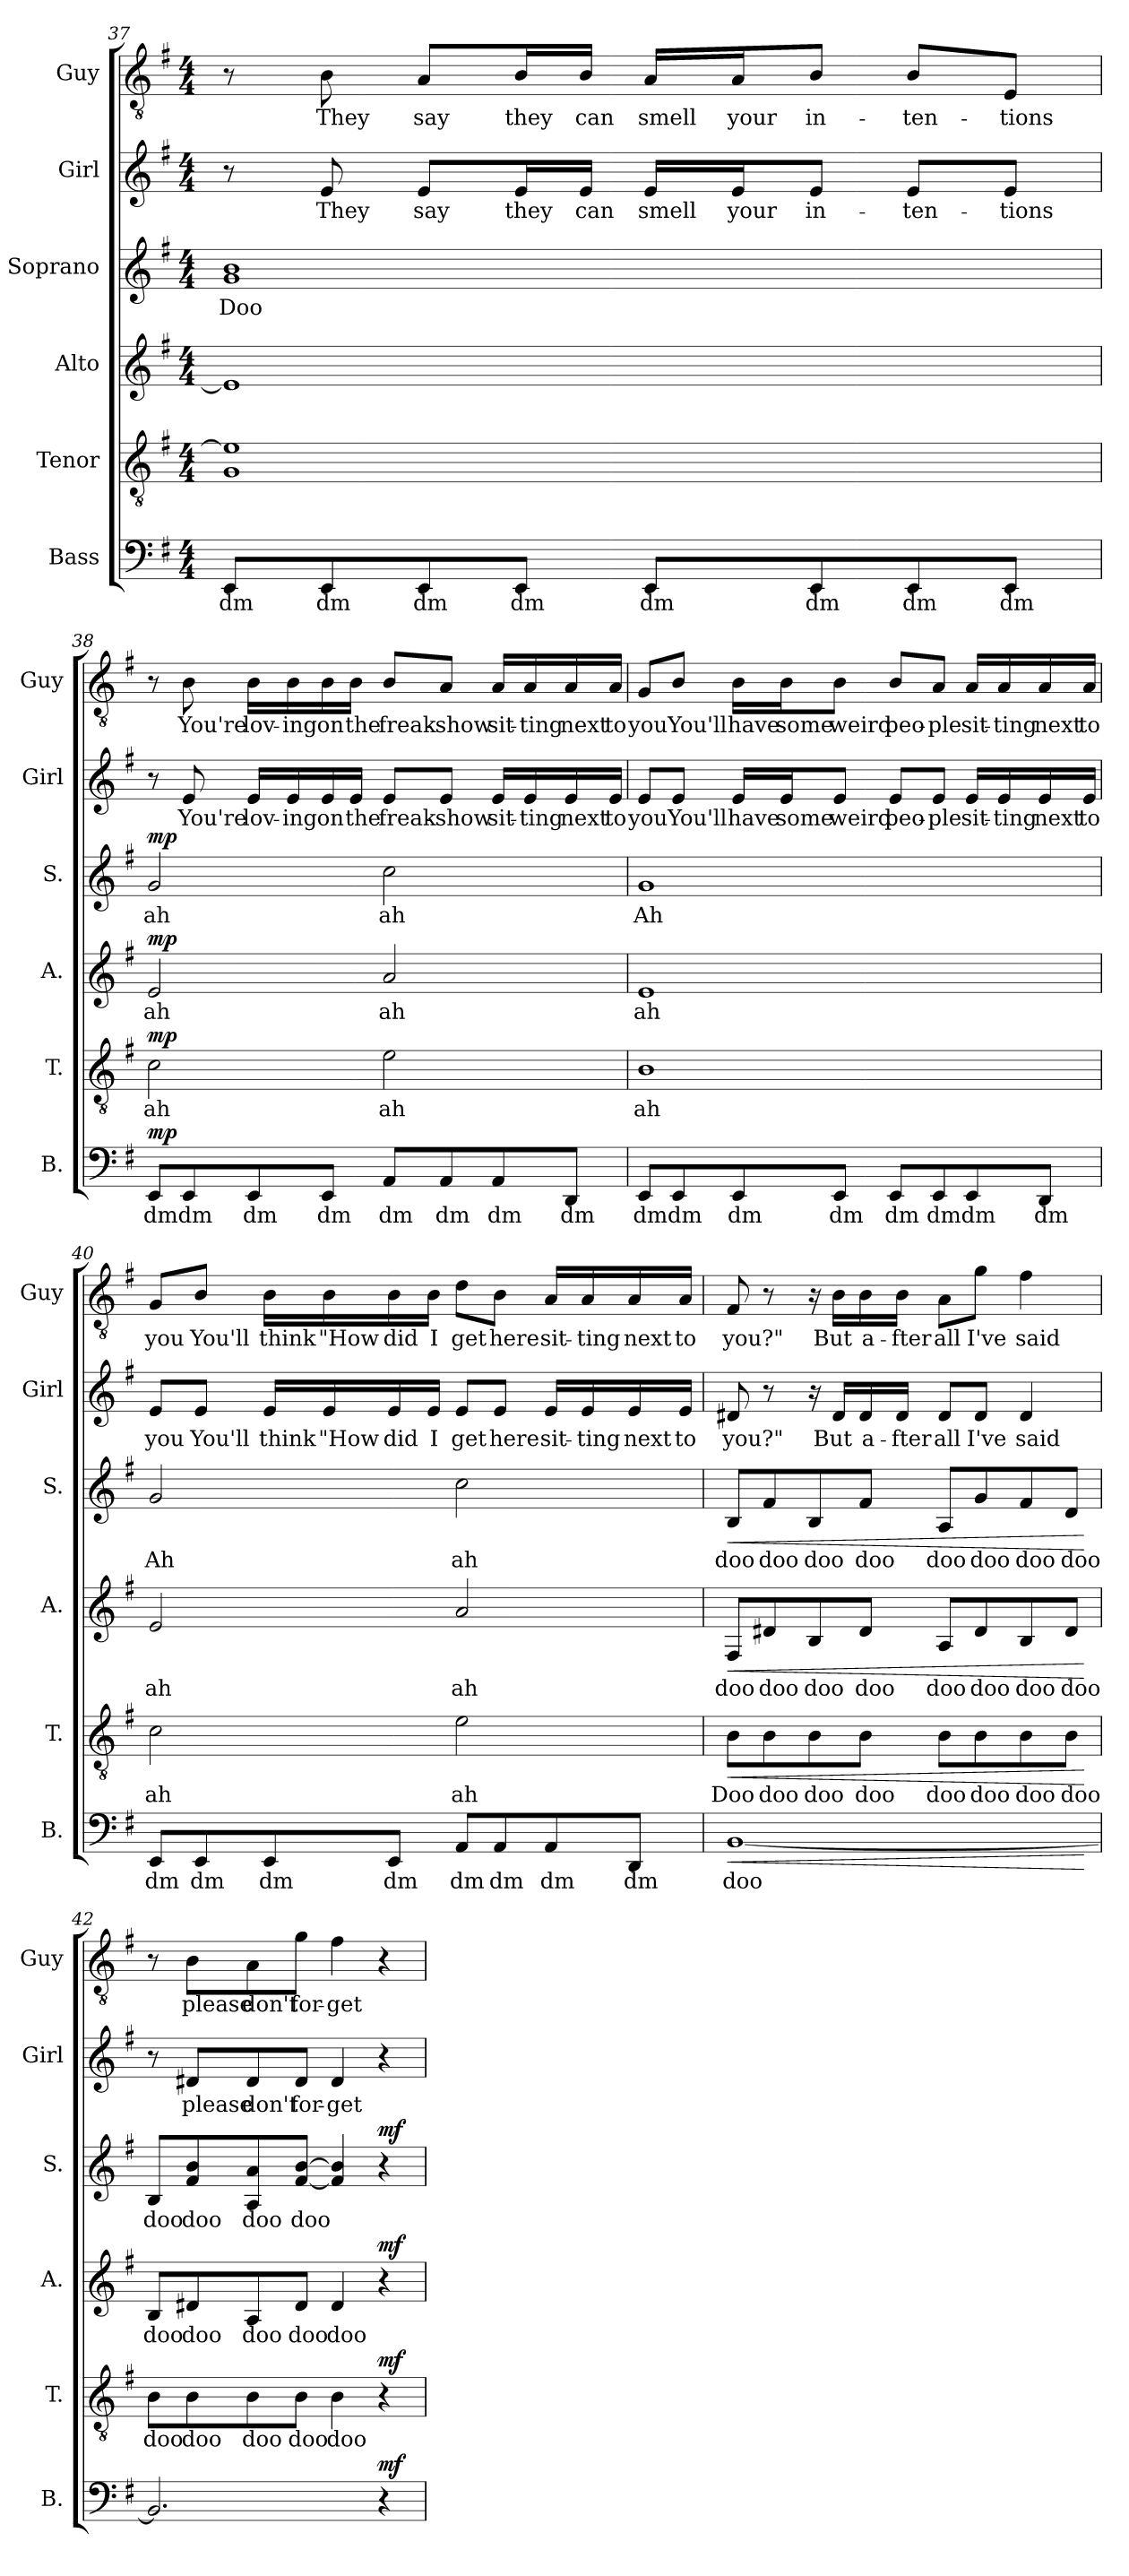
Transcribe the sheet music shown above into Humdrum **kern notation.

**kern	**text	**dynam	**kern	**text	**dynam	**kern	**text	**dynam	**kern	**text	**dynam	**kern	**text	**kern	**text
*part6	*part6	*part6	*part5	*part5	*part5	*part4	*part4	*part4	*part3	*part3	*part3	*part2	*part2	*part1	*part1
*staff6	*staff6	*staff6	*staff5	*staff5	*staff5	*staff4	*staff4	*staff4	*staff3	*staff3	*staff3	*staff2	*staff2	*staff1	*staff1
*I"Bass	*	*	*I"Tenor	*	*	*I"Alto	*	*	*I"Soprano	*	*	*I"Girl	*	*I"Guy	*
*I'B.	*	*	*I'T.	*	*	*I'A.	*	*	*I'S.	*	*	*I'Girl	*	*I'Guy	*
!!LO:PB:g=z
*clefF4	*	*	*clefGv2	*	*	*clefG2	*	*	*clefG2	*	*	*clefG2	*	*clefGv2	*
*k[f#]	*	*	*k[f#]	*	*	*k[f#]	*	*	*k[f#]	*	*	*k[f#]	*	*k[f#]	*
*M4/4	*	*	*M4/4	*	*	*M4/4	*	*	*M4/4	*	*	*M4/4	*	*M4/4	*
=37	=37	=37	=37	=37	=37	=37	=37	=37	=37	=37	=37	=37	=37	=37	=37
!	!LO:LY:b	!	!	!	!	!	!	!	!	!LO:LY:b	!	!	!	!	!
8EE/L	dm	.	1G 1e]	.	.	1e]	.	.	1g 1b	Doo	.	8r	.	8r	.
!	!LO:LY:b	!	!	!	!	!	!	!	!	!	!	!	!LO:LY:b	!	!LO:LY:b
8EE/	dm	.	.	.	.	.	.	.	.	.	.	8e/	They	8B\	They
!	!LO:LY:b	!	!	!	!	!	!	!	!	!	!	!	!LO:LY:b	!	!LO:LY:b
8EE/	dm	.	.	.	.	.	.	.	.	.	.	8e/L	say	8A/L	say
!	!LO:LY:b	!	!	!	!	!	!	!	!	!	!	!	!LO:LY:b	!	!LO:LY:b
8EE/J	dm	.	.	.	.	.	.	.	.	.	.	16e/L	they	16B/L	they
!	!	!	!	!	!	!	!	!	!	!	!	!	!LO:LY:b	!	!LO:LY:b
.	.	.	.	.	.	.	.	.	.	.	.	16e/JJ	can	16B/JJ	can
!	!LO:LY:b	!	!	!	!	!	!	!	!	!	!	!	!LO:LY:b	!	!LO:LY:b
8EE/L	dm	.	.	.	.	.	.	.	.	.	.	16e/LL	smell	16A/LL	smell
!	!	!	!	!	!	!	!	!	!	!	!	!	!LO:LY:b	!	!LO:LY:b
.	.	.	.	.	.	.	.	.	.	.	.	16e/J	your	16A/J	your
!	!LO:LY:b	!	!	!	!	!	!	!	!	!	!	!	!LO:LY:b	!	!LO:LY:b
8EE/	dm	.	.	.	.	.	.	.	.	.	.	8e/J	in-	8B/J	in-
!	!LO:LY:b	!	!	!	!	!	!	!	!	!	!	!	!LO:LY:b	!	!LO:LY:b
8EE/	dm	.	.	.	.	.	.	.	.	.	.	8e/L	-ten-	8B/L	-ten-
!	!LO:LY:b	!	!	!	!	!	!	!	!	!	!	!	!LO:LY:b	!	!LO:LY:b
8EE/J	dm	.	.	.	.	.	.	.	.	.	.	8e/J	-tions	8E/J	-tions
=38	=38	=38	=38	=38	=38	=38	=38	=38	=38	=38	=38	=38	=38	=38	=38
!	!LO:LY:b	!LO:DY:b	!	!LO:LY:b	!LO:DY:b	!	!LO:LY:b	!LO:DY:b	!	!LO:LY:b	!LO:DY:b	!	!	!	!
8EE/L	dm	mp	2c\	ah	mp	2e/	ah	mp	2g/	ah	mp	8r	.	8r	.
!	!LO:LY:b	!	!	!	!	!	!	!	!	!	!	!	!LO:LY:b	!	!LO:LY:b
8EE/	dm	.	.	.	.	.	.	.	.	.	.	8e/	You're	8B\	You're
!	!LO:LY:b	!	!	!	!	!	!	!	!	!	!	!	!LO:LY:b	!	!LO:LY:b
8EE/	dm	.	.	.	.	.	.	.	.	.	.	16e/LL	lov-	16B\LL	lov-
!	!	!	!	!	!	!	!	!	!	!	!	!	!LO:LY:b	!	!LO:LY:b
.	.	.	.	.	.	.	.	.	.	.	.	16e/	-ing	16B\	-ing
!	!LO:LY:b	!	!	!	!	!	!	!	!	!	!	!	!LO:LY:b	!	!LO:LY:b
8EE/J	dm	.	.	.	.	.	.	.	.	.	.	16e/	on	16B\	on
!	!	!	!	!	!	!	!	!	!	!	!	!	!LO:LY:b	!	!LO:LY:b
.	.	.	.	.	.	.	.	.	.	.	.	16e/JJ	the	16B\JJ	the
!	!LO:LY:b	!	!	!LO:LY:b	!	!	!LO:LY:b	!	!	!LO:LY:b	!	!	!LO:LY:b	!	!LO:LY:b
8AA/L	dm	.	2e\	ah	.	2a/	ah	.	2cc\	ah	.	8e/L	freak-	8B/L	freak-
!	!LO:LY:b	!	!	!	!	!	!	!	!	!	!	!	!LO:LY:b	!	!LO:LY:b
8AA/	dm	.	.	.	.	.	.	.	.	.	.	8e/J	-show	8A/J	-show
!	!LO:LY:b	!	!	!	!	!	!	!	!	!	!	!	!LO:LY:b	!	!LO:LY:b
8AA/	dm	.	.	.	.	.	.	.	.	.	.	16e/LL	sit-	16A/LL	sit-
!	!	!	!	!	!	!	!	!	!	!	!	!	!LO:LY:b	!	!LO:LY:b
.	.	.	.	.	.	.	.	.	.	.	.	16e/	-ting	16A/	-ting
!	!LO:LY:b	!	!	!	!	!	!	!	!	!	!	!	!LO:LY:b	!	!LO:LY:b
8DD/J	dm	.	.	.	.	.	.	.	.	.	.	16e/	next	16A/	next
!	!	!	!	!	!	!	!	!	!	!	!	!	!LO:LY:b	!	!LO:LY:b
.	.	.	.	.	.	.	.	.	.	.	.	16e/JJ	to	16A/JJ	to
=39	=39	=39	=39	=39	=39	=39	=39	=39	=39	=39	=39	=39	=39	=39	=39
!	!LO:LY:b	!	!	!LO:LY:b	!	!	!LO:LY:b	!	!	!LO:LY:b	!	!	!LO:LY:b	!	!LO:LY:b
8EE/L	dm	.	1B	ah	.	1e	ah	.	1g	Ah	.	8e/L	you	8G/L	you
!	!LO:LY:b	!	!	!	!	!	!	!	!	!	!	!	!LO:LY:b	!	!LO:LY:b
8EE/	dm	.	.	.	.	.	.	.	.	.	.	8e/J	You'll	8B/J	You'll
!	!LO:LY:b	!	!	!	!	!	!	!	!	!	!	!	!LO:LY:b	!	!LO:LY:b
8EE/	dm	.	.	.	.	.	.	.	.	.	.	16e/LL	have	16B\LL	have
!	!	!	!	!	!	!	!	!	!	!	!	!	!LO:LY:b	!	!LO:LY:b
.	.	.	.	.	.	.	.	.	.	.	.	16e/J	some	16B\J	some
!	!LO:LY:b	!	!	!	!	!	!	!	!	!	!	!	!LO:LY:b	!	!LO:LY:b
8EE/J	dm	.	.	.	.	.	.	.	.	.	.	8e/J	weird	8B\J	weird
!	!LO:LY:b	!	!	!	!	!	!	!	!	!	!	!	!LO:LY:b	!	!LO:LY:b
8EE/L	dm	.	.	.	.	.	.	.	.	.	.	8e/L	peo-	8B/L	peo-
!	!LO:LY:b	!	!	!	!	!	!	!	!	!	!	!	!LO:LY:b	!	!LO:LY:b
8EE/	dm	.	.	.	.	.	.	.	.	.	.	8e/J	-ple	8A/J	-ple
!	!LO:LY:b	!	!	!	!	!	!	!	!	!	!	!	!LO:LY:b	!	!LO:LY:b
8EE/	dm	.	.	.	.	.	.	.	.	.	.	16e/LL	sit-	16A/LL	sit-
!	!	!	!	!	!	!	!	!	!	!	!	!	!LO:LY:b	!	!LO:LY:b
.	.	.	.	.	.	.	.	.	.	.	.	16e/	-ting	16A/	-ting
!	!LO:LY:b	!	!	!	!	!	!	!	!	!	!	!	!LO:LY:b	!	!LO:LY:b
8DD/J	dm	.	.	.	.	.	.	.	.	.	.	16e/	next	16A/	next
!	!	!	!	!	!	!	!	!	!	!	!	!	!LO:LY:b	!	!LO:LY:b
.	.	.	.	.	.	.	.	.	.	.	.	16e/JJ	to	16A/JJ	to
!!LO:PB:g=z
=40	=40	=40	=40	=40	=40	=40	=40	=40	=40	=40	=40	=40	=40	=40	=40
!	!LO:LY:b	!	!	!LO:LY:b	!	!	!LO:LY:b	!	!	!LO:LY:b	!	!	!LO:LY:b	!	!LO:LY:b
8EE/L	dm	.	2c\	ah	.	2e/	ah	.	2g/	Ah	.	8e/L	you	8G/L	you
!	!LO:LY:b	!	!	!	!	!	!	!	!	!	!	!	!LO:LY:b	!	!LO:LY:b
8EE/	dm	.	.	.	.	.	.	.	.	.	.	8e/J	You'll	8B/J	You'll
!	!LO:LY:b	!	!	!	!	!	!	!	!	!	!	!	!LO:LY:b	!	!LO:LY:b
8EE/	dm	.	.	.	.	.	.	.	.	.	.	16e/LL	think	16B\LL	think
!	!	!	!	!	!	!	!	!	!	!	!	!	!LO:LY:b	!	!LO:LY:b
.	.	.	.	.	.	.	.	.	.	.	.	16e/	"How	16B\	"How
!	!LO:LY:b	!	!	!	!	!	!	!	!	!	!	!	!LO:LY:b	!	!LO:LY:b
8EE/J	dm	.	.	.	.	.	.	.	.	.	.	16e/	did	16B\	did
!	!	!	!	!	!	!	!	!	!	!	!	!	!LO:LY:b	!	!LO:LY:b
.	.	.	.	.	.	.	.	.	.	.	.	16e/JJ	I	16B\JJ	I
!	!LO:LY:b	!	!	!LO:LY:b	!	!	!LO:LY:b	!	!	!LO:LY:b	!	!	!LO:LY:b	!	!LO:LY:b
8AA/L	dm	.	2e\	ah	.	2a/	ah	.	2cc\	ah	.	8e/L	get	8d\L	get
!	!LO:LY:b	!	!	!	!	!	!	!	!	!	!	!	!LO:LY:b	!	!LO:LY:b
8AA/	dm	.	.	.	.	.	.	.	.	.	.	8e/J	here	8B\J	here
!	!LO:LY:b	!	!	!	!	!	!	!	!	!	!	!	!LO:LY:b	!	!LO:LY:b
8AA/	dm	.	.	.	.	.	.	.	.	.	.	16e/LL	sit-	16A/LL	sit-
!	!	!	!	!	!	!	!	!	!	!	!	!	!LO:LY:b	!	!LO:LY:b
.	.	.	.	.	.	.	.	.	.	.	.	16e/	-ting	16A/	-ting
!	!LO:LY:b	!	!	!	!	!	!	!	!	!	!	!	!LO:LY:b	!	!LO:LY:b
8DD/J	dm	.	.	.	.	.	.	.	.	.	.	16e/	next	16A/	next
!	!	!	!	!	!	!	!	!	!	!	!	!	!LO:LY:b	!	!LO:LY:b
.	.	.	.	.	.	.	.	.	.	.	.	16e/JJ	to	16A/JJ	to
=41	=41	=41	=41	=41	=41	=41	=41	=41	=41	=41	=41	=41	=41	=41	=41
!	!LO:LY:b	!LO:HP:b	!	!LO:LY:b	!LO:HP:b	!	!LO:LY:b	!LO:HP:b	!	!LO:LY:b	!LO:HP:b	!	!LO:LY:b	!	!LO:LY:b
[1BB	doo	<	8B\L	Doo	<	8F#/L	doo	<	8B/L	doo	<	8d#X/	you?"	8F#/	you?"
!	!	!	!	!LO:LY:b	!	!	!LO:LY:b	!	!	!LO:LY:b	!	!	!	!	!
.	.	.	8B\	doo	.	8d#X/	doo	.	8f#/	doo	.	8r	.	8r	.
!	!	!	!	!LO:LY:b	!	!	!LO:LY:b	!	!	!LO:LY:b	!	!	!	!	!
.	.	.	8B\	doo	.	8B/	doo	.	8B/	doo	.	16r	.	16r	.
!	!	!	!	!	!	!	!	!	!	!	!	!	!LO:LY:b	!	!LO:LY:b
.	.	.	.	.	.	.	.	.	.	.	.	16d#/LL	But	16B\LL	But
!	!	!	!	!LO:LY:b	!	!	!LO:LY:b	!	!	!LO:LY:b	!	!	!LO:LY:b	!	!LO:LY:b
.	.	.	8B\J	doo	.	8d#/J	doo	.	8f#/J	doo	.	16d#/	a-	16B\	a-
!	!	!	!	!	!	!	!	!	!	!	!	!	!LO:LY:b	!	!LO:LY:b
.	.	.	.	.	.	.	.	.	.	.	.	16d#/JJ	-fter	16B\JJ	-fter
!	!	!	!	!LO:LY:b	!	!	!LO:LY:b	!	!	!LO:LY:b	!	!	!LO:LY:b	!	!LO:LY:b
.	.	.	8B\L	doo	.	8A/L	doo	.	8A/L	doo	.	8d#/L	all	8A\L	all
!	!	!	!	!LO:LY:b	!	!	!LO:LY:b	!	!	!LO:LY:b	!	!	!LO:LY:b	!	!LO:LY:b
.	.	.	8B\	doo	.	8d#/	doo	.	8g/	doo	.	8d#/J	I've	8g\J	I've
!	!	!	!	!LO:LY:b	!	!	!LO:LY:b	!	!	!LO:LY:b	!	!	!LO:LY:b	!	!LO:LY:b
.	.	.	8B\	doo	.	8B/	doo	.	8f#/	doo	.	4d#/	said	4f#\	said
!	!	!	!	!LO:LY:b	!	!	!LO:LY:b	!	!	!LO:LY:b	!	!	!	!	!
.	.	.	8B\J	doo	.	8d#/J	doo	.	8d/J	doo	.	.	.	.	.
.	.	[	.	.	[	.	.	[	.	.	[	.	.	.	.
=42	=42	=42	=42	=42	=42	=42	=42	=42	=42	=42	=42	=42	=42	=42	=42
!	!	!	!	!LO:LY:b	!	!	!LO:LY:b	!	!	!LO:LY:b	!	!	!	!	!
2.BB/]	.	.	8B\L	doo	.	8B/L	doo	.	8B/L	doo	.	8r	.	8r	.
!	!	!	!	!LO:LY:b	!	!	!LO:LY:b	!	!	!LO:LY:b	!	!	!LO:LY:b	!	!LO:LY:b
.	.	.	8B\	doo	.	8d#X/	doo	.	8f#/ 8b/	doo	.	8d#X/L	please	8B\L	please
!	!	!	!	!LO:LY:b	!	!	!LO:LY:b	!	!	!LO:LY:b	!	!	!LO:LY:b	!	!LO:LY:b
.	.	.	8B\	doo	.	8A/	doo	.	8A/ 8a/	doo	.	8d#/	don't	8A\	don't
!	!	!	!	!LO:LY:b	!	!	!LO:LY:b	!	!	!LO:LY:b	!	!	!LO:LY:b	!	!LO:LY:b
.	.	.	8B\J	doo	.	8d#/J	doo	.	[8f#/ [8b/J	doo	.	8d#/J	for-	8g\J	for-
!	!	!	!	!LO:LY:b	!	!	!LO:LY:b	!	!	!	!	!	!LO:LY:b	!	!LO:LY:b
.	.	.	4B\	doo	.	4d#/	doo	.	4f#/] 4b/]	.	.	4d#/	-get	4f#\	-get
!	!	!LO:DY:b	!	!	!LO:DY:b	!	!	!LO:DY:b	!	!	!LO:DY:b	!	!	!	!
4r	.	mf	4r	.	mf	4r	.	mf	4r	.	mf	4r	.	4r	.
=	=	=	=	=	=	=	=	=	=	=	=	=	=	=	=
*-	*-	*-	*-	*-	*-	*-	*-	*-	*-	*-	*-	*-	*-	*-	*-
